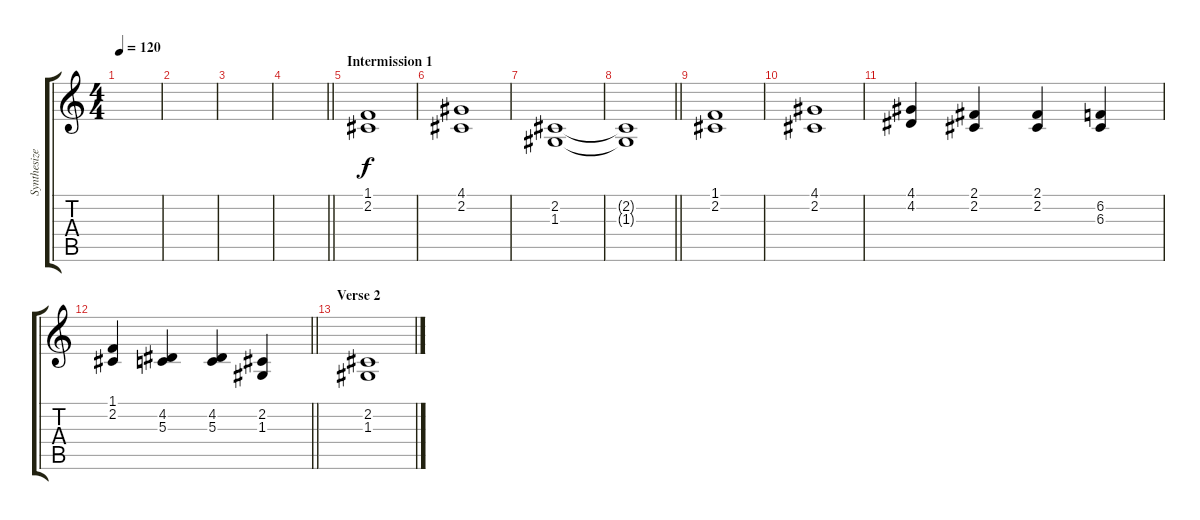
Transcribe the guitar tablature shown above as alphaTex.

\track ("Synthesizer" "Synthesize") {instrument stringensemble2}
\staff {score tabs}
\tuning (E4 B3 G3 D3 A2 E2) {hide}
\ts (4 4)
\tempo 120
\clef g2
\ks c
|
|
|
\barLineRight lightlight
|
\section ("" "Intermission 1")
(1.1 2.2).1 |
(4.1 2.2).1 |
(2.2 1.3).1 |
\barLineRight lightlight
(2.2{t} 1.3{t}).1 |
(1.1 2.2).1 |
(4.1 2.2).1 |
(4.1 4.2).4{dy f} (2.1 2.2).4 (2.1 2.2).4 (6.2 6.3).4 |
\barLineRight lightlight
(1.1 2.2).4 (4.2 5.3).4 (4.2 5.3).4 (2.2 1.3).4 |
\section ("" "Verse 2")
(2.2 1.3).1
